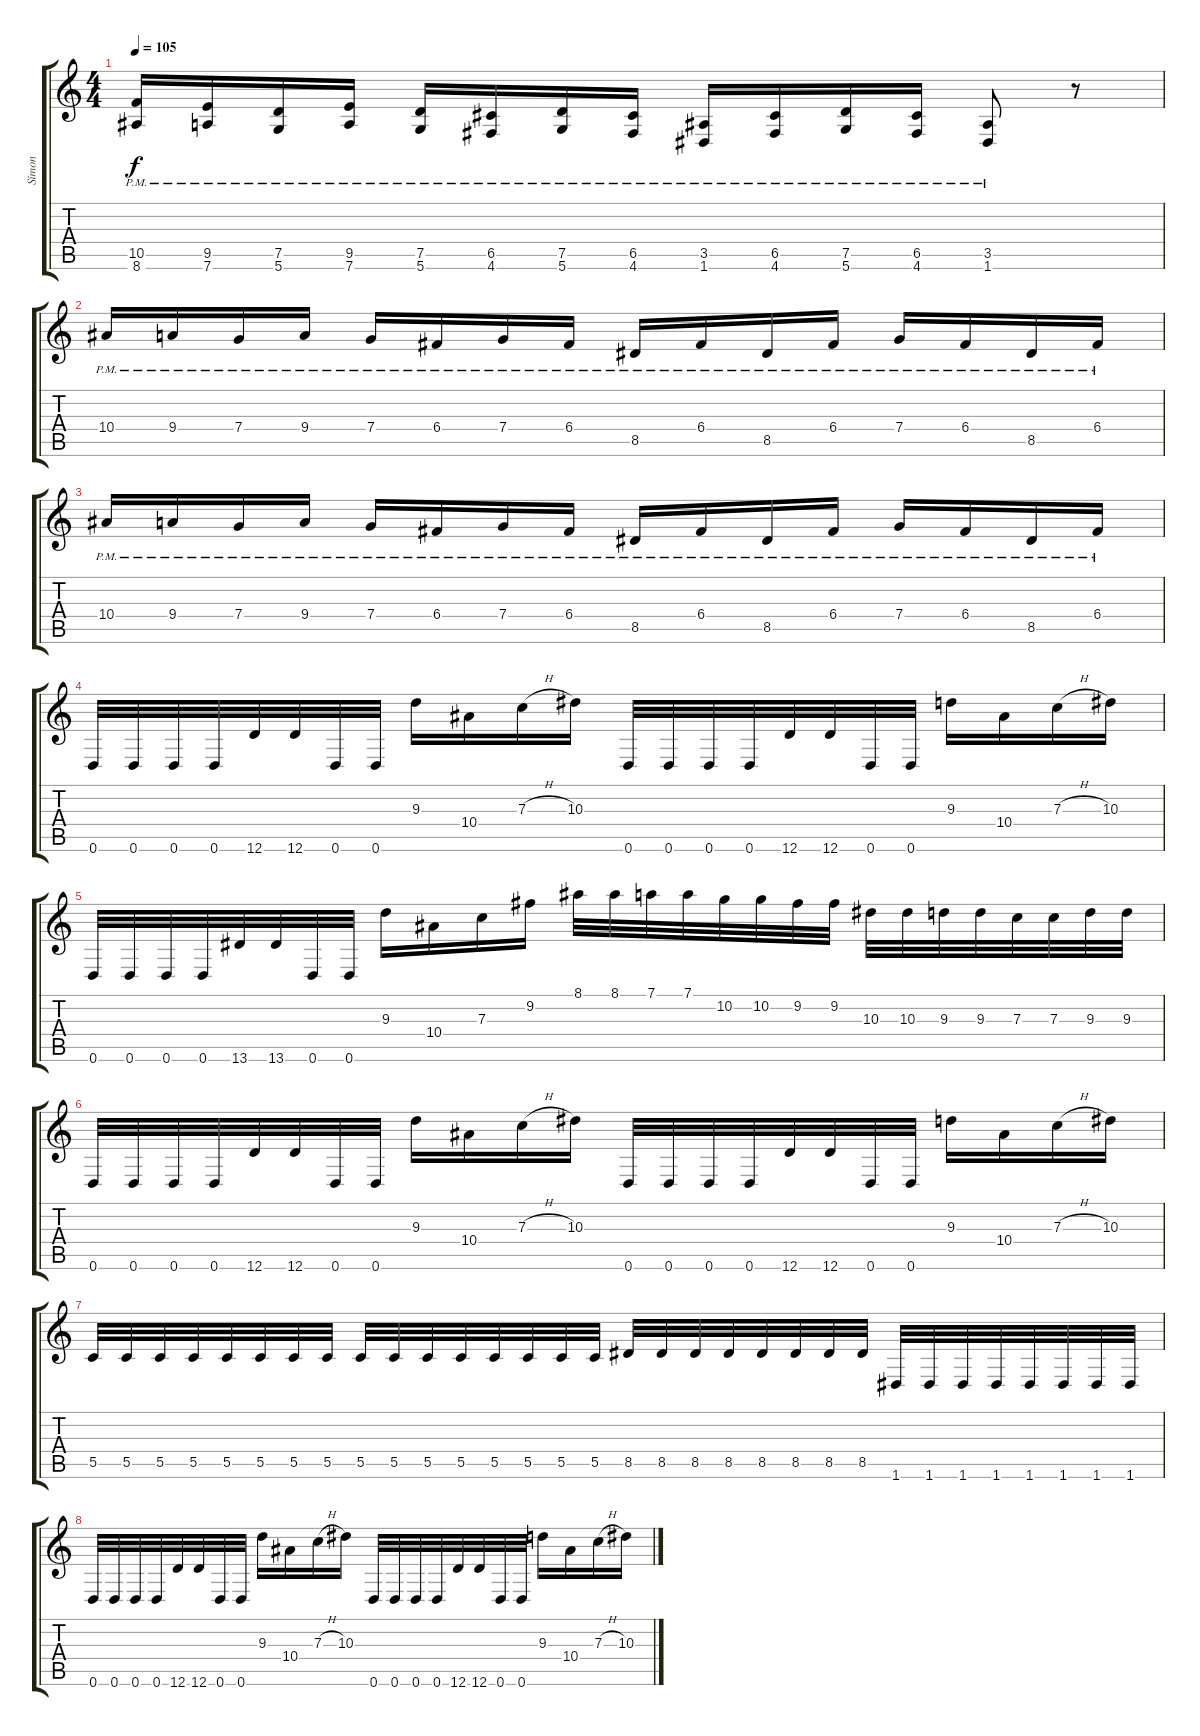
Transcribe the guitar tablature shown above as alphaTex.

\track ("Símon" "Símon") {instrument distortionguitar}
\staff {score tabs}
\tuning (D4 A3 F3 C3 G2 D2) {hide}
\ts (4 4)
\tempo 105
\clef g2
\ks c
(10.5{pm} 8.6{pm}).16{dy f} (9.5{pm} 7.6{pm}).16 (7.5{pm} 5.6{pm}).16 (9.5{pm} 7.6{pm}).16 (7.5{pm} 5.6{pm}).16 (6.5{pm} 4.6{pm}).16 (7.5{pm} 5.6{pm}).16 (6.5{pm} 4.6{pm}).16 (3.5{pm} 1.6{pm}).16 (6.5{pm} 4.6{pm}).16 (7.5{pm} 5.6{pm}).16 (6.5{pm} 4.6{pm}).16 (3.5{pm} 1.6{pm}).8 r.8 |
10.4{pm}.16 9.4{pm}.16 7.4{pm}.16 9.4{pm}.16 7.4{pm}.16 6.4{pm}.16 7.4{pm}.16 6.4{pm}.16 8.5{pm}.16 6.4{pm}.16 8.5{pm}.16 6.4{pm}.16 7.4{pm}.16 6.4{pm}.16 8.5{pm}.16 6.4{pm}.16 |
10.4{pm}.16 9.4{pm}.16 7.4{pm}.16 9.4{pm}.16 7.4{pm}.16 6.4{pm}.16 7.4{pm}.16 6.4{pm}.16 8.5{pm}.16 6.4{pm}.16 8.5{pm}.16 6.4{pm}.16 7.4{pm}.16 6.4{pm}.16 8.5{pm}.16 6.4{pm}.16 |
0.6.32 0.6.32 0.6.32 0.6.32 12.6.32 12.6.32 0.6.32 0.6.32 9.3.16 10.4.16 7.3{h}.16 10.3.16 0.6.32 0.6.32 0.6.32 0.6.32 12.6.32 12.6.32 0.6.32 0.6.32 9.3.16 10.4.16 7.3{h}.16 10.3.16 |
0.6.32 0.6.32 0.6.32 0.6.32 13.6.32 13.6.32 0.6.32 0.6.32 9.3.16 10.4.16 7.3.16 9.2.16 8.1.32 8.1.32 7.1.32 7.1.32 10.2.32 10.2.32 9.2.32 9.2.32 10.3.32 10.3.32 9.3.32 9.3.32 7.3.32 7.3.32 9.3.32 9.3.32 |
0.6.32 0.6.32 0.6.32 0.6.32 12.6.32 12.6.32 0.6.32 0.6.32 9.3.16 10.4.16 7.3{h}.16 10.3.16 0.6.32 0.6.32 0.6.32 0.6.32 12.6.32 12.6.32 0.6.32 0.6.32 9.3.16 10.4.16 7.3{h}.16 10.3.16 |
5.5.32 5.5.32 5.5.32 5.5.32 5.5.32 5.5.32 5.5.32 5.5.32 5.5.32 5.5.32 5.5.32 5.5.32 5.5.32 5.5.32 5.5.32 5.5.32 8.5.32 8.5.32 8.5.32 8.5.32 8.5.32 8.5.32 8.5.32 8.5.32 1.6.32 1.6.32 1.6.32 1.6.32 1.6.32 1.6.32 1.6.32 1.6.32 |
0.6.32 0.6.32 0.6.32 0.6.32 12.6.32 12.6.32 0.6.32 0.6.32 9.3.16 10.4.16 7.3{h}.16 10.3.16 0.6.32 0.6.32 0.6.32 0.6.32 12.6.32 12.6.32 0.6.32 0.6.32 9.3.16 10.4.16 7.3{h}.16 10.3.16
